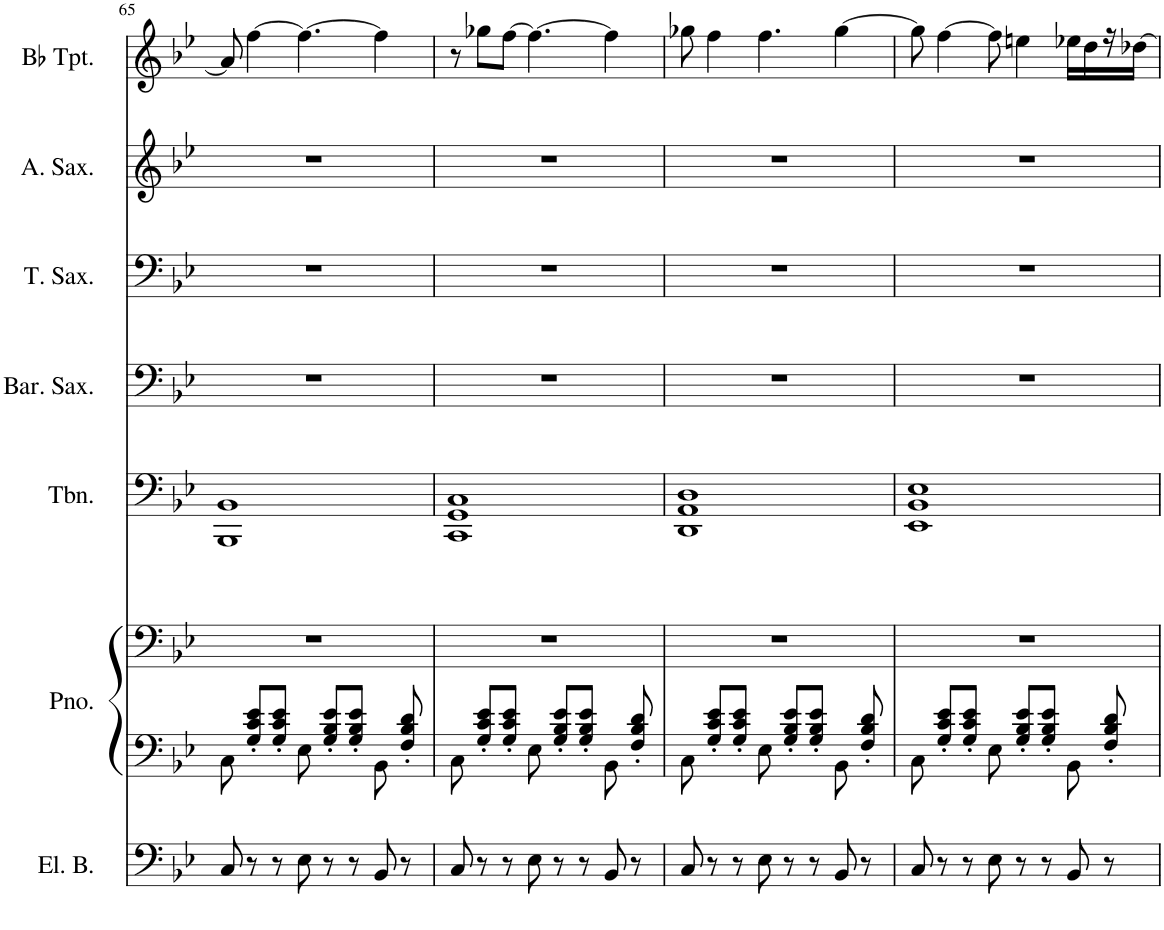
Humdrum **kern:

**kern	**kern	**kern	**kern	**kern	**kern	**kern	**kern
*part7	*part6	*part6	*part5	*part4	*part3	*part2	*part1
*staff8	*staff7	*staff6	*staff5	*staff4	*staff3	*staff2	*staff1
*I"Electric Bass	*I"Piano	*	*I"Trombone	*I"Baritone Saxophone	*I"Tenor Saxophone	*I"Alto Saxophone	*I"Bb Trumpet
*I'El. B.	*I'Pno.	*	*I'Tbn.	*I'Bar. Sax.	*I'T. Sax.	*I'A. Sax.	*I'Bb Tpt.
!!LO:PB:g=z
*clefF4	*clefF4	*clefF4	*clefF4	*clefF4	*clefF4	*clefG2	*clefG2
*Trd7c12	*	*	*	*Trd12c21	*Trd8c14	*Trd5c9	*Trd1c2
*k[b-e-]	*k[b-e-]	*k[b-e-]	*k[b-e-]	*k[b-e-]	*k[b-e-]	*k[b-e-]	*k[b-e-]
*M8/8	*M8/8	*M8/8	*M8/8	*M8/8	*M8/8	*M8/8	*M8/8
=65	=65	=65	=65	=65	=65	=65	=65
8C/	8C\	1r	1BBB- 1BB-	1r	1r	1r	8a/]
8r	8G/' 8c/' 8e-/'L	.	.	.	.	.	[4ff\
8r	8G/' 8c/' 8e-/'J	.	.	.	.	.	.
8E-\	8E-\	.	.	.	.	.	4.ff\_
8r	8G/' 8B-/' 8e-/'L	.	.	.	.	.	.
8r	8G/' 8B-/' 8e-/'J	.	.	.	.	.	.
8BB-/	8BB-\	.	.	.	.	.	4ff\]
8r	8F/' 8B-/' 8d/'	.	.	.	.	.	.
=66	=66	=66	=66	=66	=66	=66	=66
8C/	8C\	1r	1CC 1GG 1C	1r	1r	1r	8r
8r	8G/' 8c/' 8e-/'L	.	.	.	.	.	8gg-X\L
8r	8G/' 8c/' 8e-/'J	.	.	.	.	.	[8ff\J
8E-\	8E-\	.	.	.	.	.	4.ff\_
8r	8G/' 8B-/' 8e-/'L	.	.	.	.	.	.
8r	8G/' 8B-/' 8e-/'J	.	.	.	.	.	.
8BB-/	8BB-\	.	.	.	.	.	4ff\]
8r	8F/' 8B-/' 8d/'	.	.	.	.	.	.
=67	=67	=67	=67	=67	=67	=67	=67
8C/	8C\	1r	1DD 1AA 1D	1r	1r	1r	8gg-X\
8r	8G/' 8c/' 8e-/'L	.	.	.	.	.	4ff\
8r	8G/' 8c/' 8e-/'J	.	.	.	.	.	.
8E-\	8E-\	.	.	.	.	.	4.ff\
8r	8G/' 8B-/' 8e-/'L	.	.	.	.	.	.
8r	8G/' 8B-/' 8e-/'J	.	.	.	.	.	.
8BB-/	8BB-\	.	.	.	.	.	[4gg-\
8r	8F/' 8B-/' 8d/'	.	.	.	.	.	.
=68	=68	=68	=68	=68	=68	=68	=68
8C/	8C\	1r	1EE- 1BB- 1E-	1r	1r	1r	8gg-\]
8r	8G/' 8c/' 8e-/'L	.	.	.	.	.	[4ff\
8r	8G/' 8c/' 8e-/'J	.	.	.	.	.	.
8E-\	8E-\	.	.	.	.	.	8ff\]
8r	8G/' 8B-/' 8e-/'L	.	.	.	.	.	4een\
8r	8G/' 8B-/' 8e-/'J	.	.	.	.	.	.
8BB-/	8BB-\	.	.	.	.	.	16ee-X\LL
.	.	.	.	.	.	.	16dd\
8r	8F/' 8B-/' 8d/'	.	.	.	.	.	16r
.	.	.	.	.	.	.	[16dd-X\JJ
=	=	=	=	=	=	=	=
*-	*-	*-	*-	*-	*-	*-	*-
